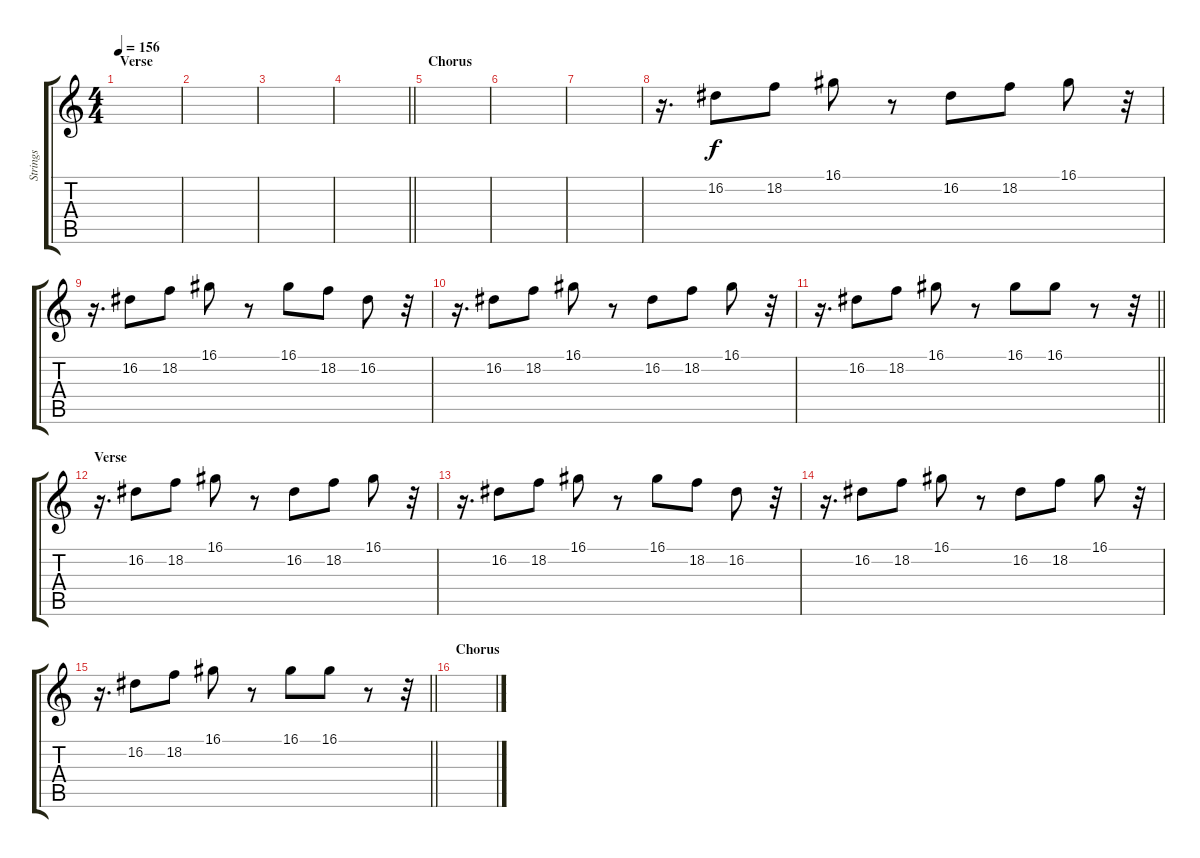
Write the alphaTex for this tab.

\track ("Strings" "Strings") {instrument pizzicatostrings}
\staff {score tabs}
\tuning (E4 B3 G3 D3 A2 E2) {hide}
\ts (4 4)
\section ("" "Verse")
\tempo 156
\clef g2
\ks c
|
|
|
\barLineRight lightlight
|
\section ("" "Chorus")
|
|
|
r.16{d} 16.2.8 18.2.8 16.1.8 r.8 16.2.8 18.2.8 16.1.8 r.32 |
r.16{d} 16.2.8 18.2.8 16.1.8 r.8 16.1.8 18.2.8 16.2.8 r.32 |
r.16{d} 16.2.8 18.2.8 16.1.8 r.8 16.2.8 18.2.8 16.1.8 r.32 |
\barLineRight lightlight
r.16{d} 16.2.8 18.2.8 16.1.8 r.8 16.1.8 16.1.8 r.8 r.32 |
\section ("" "Verse")
r.16{d} 16.2.8 18.2.8 16.1.8 r.8 16.2.8 18.2.8 16.1.8 r.32 |
r.16{d} 16.2.8 18.2.8 16.1.8 r.8 16.1.8 18.2.8 16.2.8 r.32 |
r.16{d} 16.2.8 18.2.8 16.1.8 r.8 16.2.8 18.2.8 16.1.8 r.32 |
\barLineRight lightlight
r.16{d} 16.2.8 18.2.8 16.1.8 r.8 16.1.8 16.1.8 r.8 r.32 |
\section ("" "Chorus")
